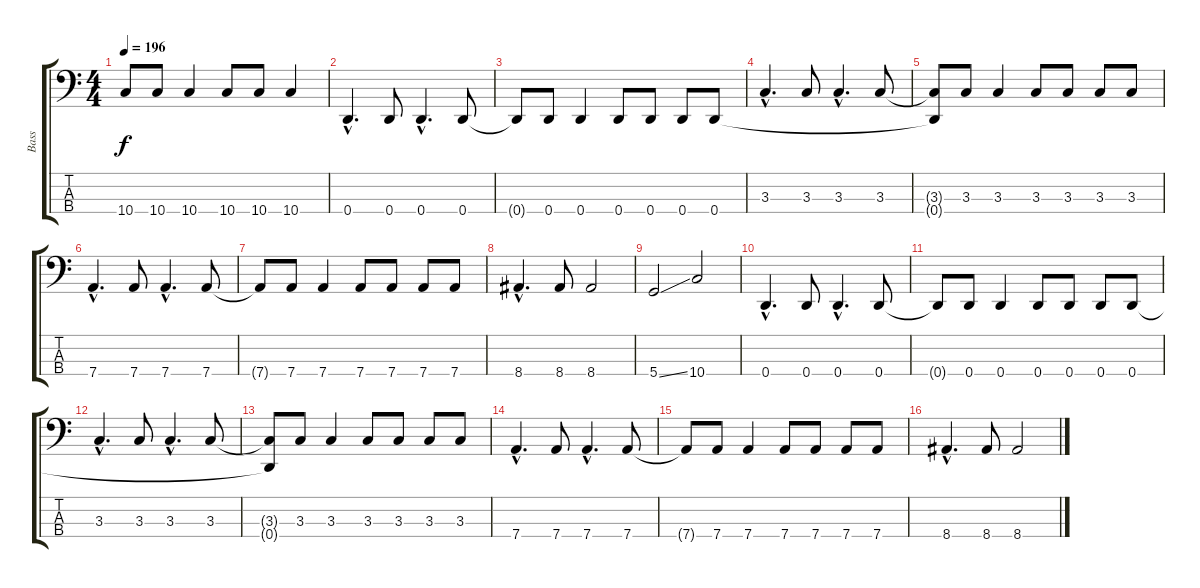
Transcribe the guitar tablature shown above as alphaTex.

\track ("Bass" "Bass") {instrument electricbassfinger}
\staff {score tabs}
\tuning (G2 D2 A1 D1) {hide}
\ts (4 4)
\tempo 196
\clef f4
\ks c
10.4{t}.8{dy f} 10.4.8 10.4.4 10.4.8 10.4.8 10.4.4 |
0.4{hac}.4{d} 0.4.8 0.4{hac}.4{d} 0.4.8 |
0.4{t}.8 0.4.8 0.4.4 0.4.8 0.4.8 0.4.8 0.4.8 |
3.3{hac}.4{d} 3.3.8 3.3{hac}.4{d} 3.3.8 |
(3.3{t} 0.4{t}).8 3.3.8 3.3.4 3.3.8 3.3.8 3.3.8 3.3.8 |
7.4{hac}.4{d} 7.4.8 7.4{hac}.4{d} 7.4.8 |
7.4{t}.8 7.4.8 7.4.4 7.4.8 7.4.8 7.4.8 7.4.8 |
8.4{hac}.4{d} 8.4.8 8.4.2 |
5.4{ss}.2 10.4.2 |
0.4{hac}.4{d} 0.4.8 0.4{hac}.4{d} 0.4.8 |
0.4{t}.8 0.4.8 0.4.4 0.4.8 0.4.8 0.4.8 0.4.8 |
3.3{hac}.4{d} 3.3.8 3.3{hac}.4{d} 3.3.8 |
(3.3{t} 0.4{t}).8 3.3.8 3.3.4 3.3.8 3.3.8 3.3.8 3.3.8 |
7.4{hac}.4{d} 7.4.8 7.4{hac}.4{d} 7.4.8 |
7.4{t}.8 7.4.8 7.4.4 7.4.8 7.4.8 7.4.8 7.4.8 |
8.4{hac}.4{d} 8.4.8 8.4.2
